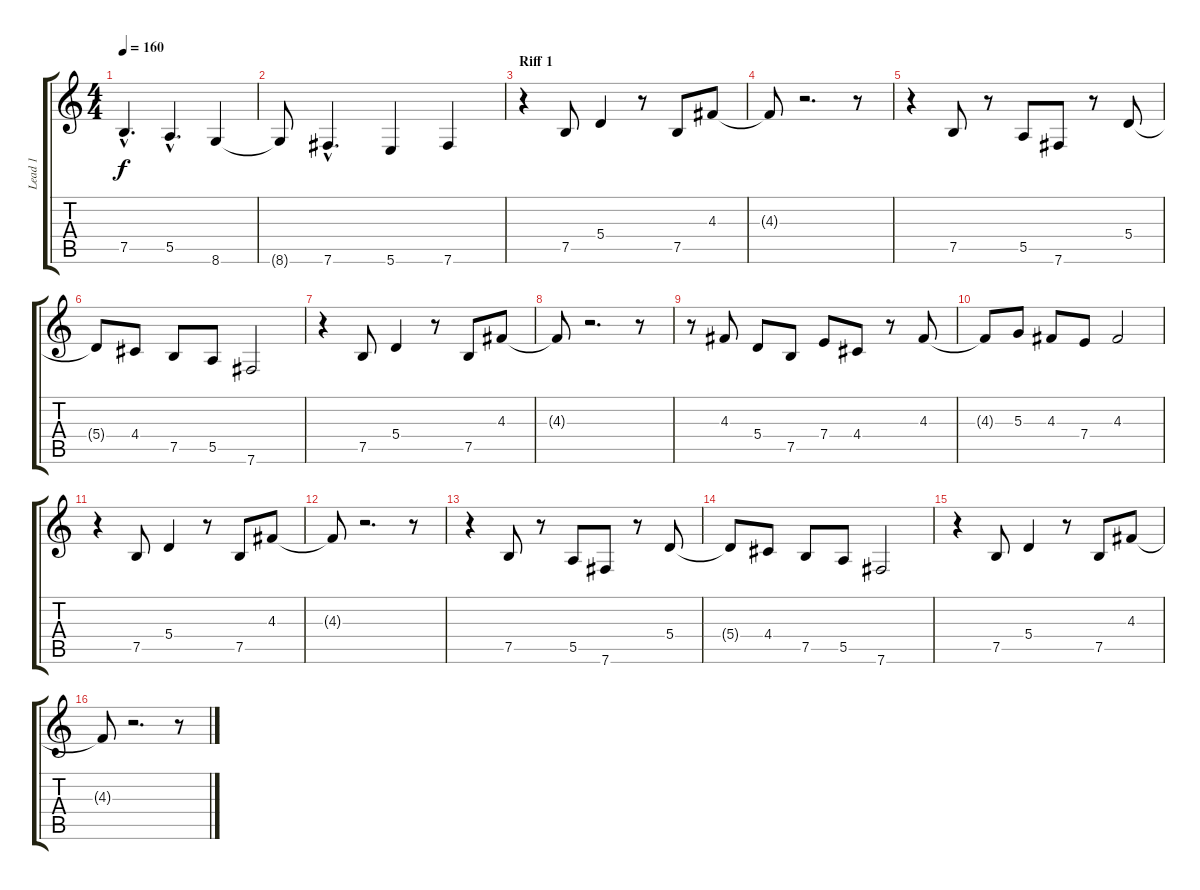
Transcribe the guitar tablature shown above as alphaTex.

\track ("Lead 1" "Lead 1") {instrument distortionguitar}
\staff {score tabs}
\tuning (B3 Gb3 D3 A2 E2 B1) {hide}
\ts (4 4)
\tempo 160
\clef g2
\ks c
7.5{hac}.4{d dy f} 5.5{hac}.4{d} 8.6.4 |
8.6{t}.8 7.6{hac}.4{d} 5.6.4 7.6.4 |
\section ("" "Riff 1")
r.4 7.5.8 5.4.4 r.8 7.5.8 4.3.8 |
4.3{t}.8 r.2{d} r.8 |
r.4 7.5.8 r.8 5.5.8 7.6.8 r.8 5.4.8 |
5.4{t}.8 4.4.8 7.5.8 5.5.8 7.6.2 |
r.4 7.5.8 5.4.4 r.8 7.5.8 4.3.8 |
4.3{t}.8 r.2{d} r.8 |
r.8 4.3.8 5.4.8 7.5.8 7.4.8 4.4.8 r.8 4.3.8 |
4.3{t}.8 5.3.8 4.3.8 7.4.8 4.3.2 |
r.4 7.5.8 5.4.4 r.8 7.5.8 4.3.8 |
4.3{t}.8 r.2{d} r.8 |
r.4 7.5.8 r.8 5.5.8 7.6.8 r.8 5.4.8 |
5.4{t}.8 4.4.8 7.5.8 5.5.8 7.6.2 |
r.4 7.5.8 5.4.4 r.8 7.5.8 4.3.8 |
4.3{t}.8 r.2{d} r.8
